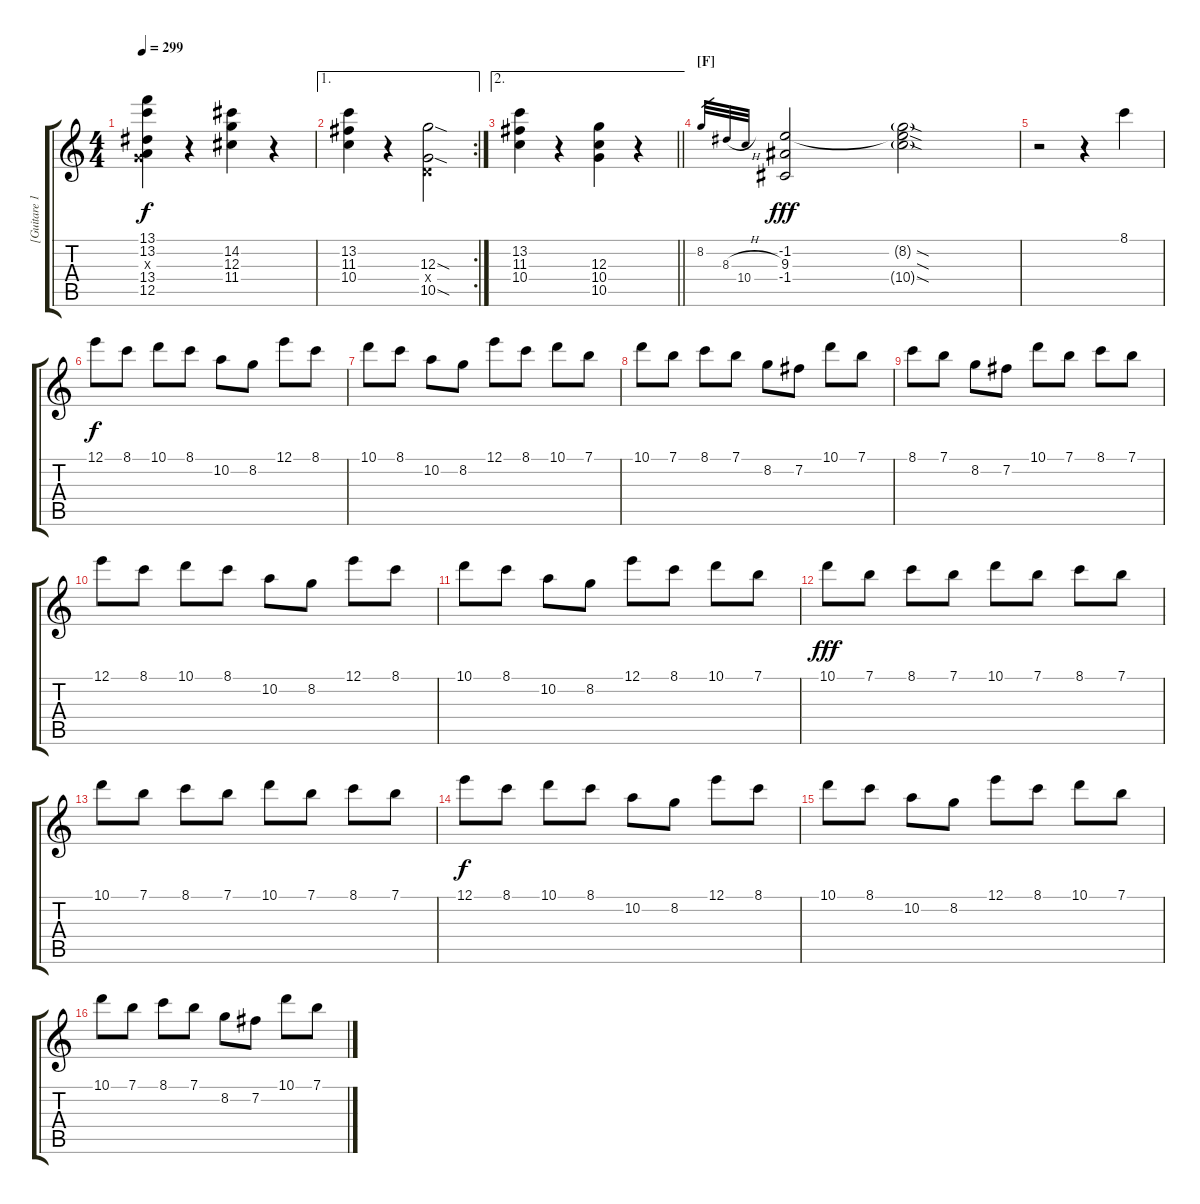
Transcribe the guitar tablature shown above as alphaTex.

\track ("[Guitare 1]" "[Guitare 1") {instrument acousticguitarsteel}
\staff {score tabs}
\tuning (E4 B3 G3 D3 A2 E2) {hide}
\ts (4 4)
\tempo 299
\clef g2
\ks c
(13.1 13.2 0.3{x} 13.4 12.5).4{dy f} r.4 (14.2 12.3 11.4).4 r.4 |
\ae 1
\rc 2
(13.2 11.3 10.4).4 r.4 (12.3{sod} 0.4{x} 10.5{sod}).2 |
\ae 2
\barLineRight lightlight
(13.2 11.3 10.4).4 r.4 (12.3 10.4 10.5).4 r.4 |
\section ("" "[F]")
8.2.32{gr} 8.3{h}.32{gr} 10.4.32{gr} (-1.2 9.3 -1.4).2{dy fff} (8.2{sod g} 9.3{sod t} 10.4{sod g}).2 |
r.2 r.4 8.1.4{instrument electricguitarjazz} |
12.1.8{dy f} 8.1.8 10.1.8 8.1.8 10.2.8 8.2.8 12.1.8 8.1.8 |
10.1.8 8.1.8 10.2.8 8.2.8 12.1.8 8.1.8 10.1.8 7.1.8 |
10.1.8 7.1.8 8.1.8 7.1.8 8.2.8 7.2.8 10.1.8 7.1.8 |
8.1.8 7.1.8 8.2.8 7.2.8 10.1.8 7.1.8 8.1.8 7.1.8 |
12.1.8 8.1.8 10.1.8 8.1.8 10.2.8 8.2.8 12.1.8 8.1.8 |
10.1.8 8.1.8 10.2.8 8.2.8 12.1.8 8.1.8 10.1.8 7.1.8 |
10.1.8{dy fff} 7.1.8 8.1.8 7.1.8 10.1.8 7.1.8 8.1.8 7.1.8 |
10.1.8 7.1.8 8.1.8 7.1.8 10.1.8 7.1.8 8.1.8 7.1.8 |
12.1.8{dy f} 8.1.8 10.1.8 8.1.8 10.2.8 8.2.8 12.1.8 8.1.8 |
10.1.8 8.1.8 10.2.8 8.2.8 12.1.8 8.1.8 10.1.8 7.1.8 |
10.1.8 7.1.8 8.1.8 7.1.8 8.2.8 7.2.8 10.1.8 7.1.8
